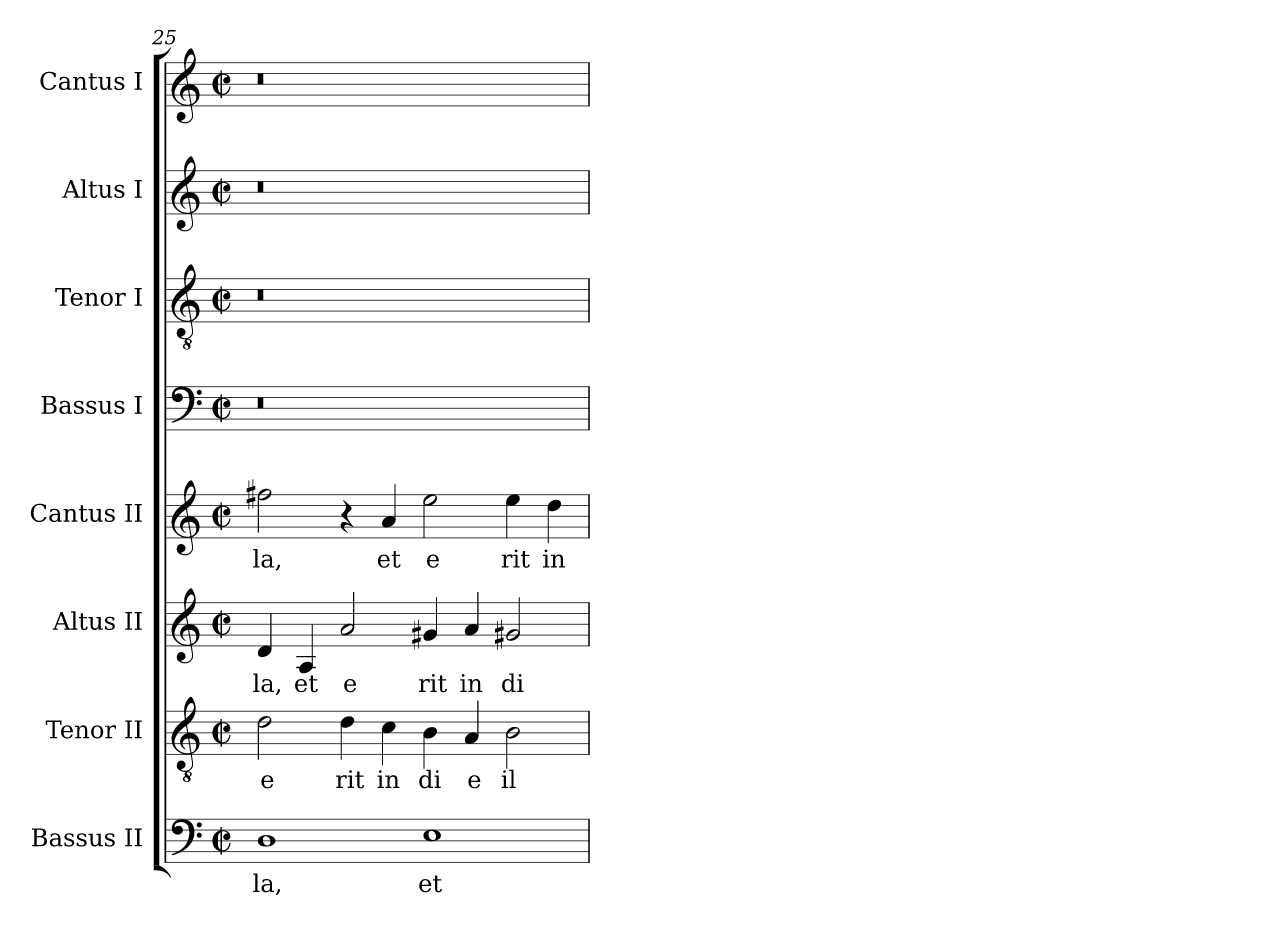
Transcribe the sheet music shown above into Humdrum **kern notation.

**kern	**text	**kern	**text	**kern	**text	**kern	**text	**kern	**kern	**kern	**kern
*part8	*part8	*part7	*part7	*part6	*part6	*part5	*part5	*part4	*part3	*part2	*part1
*staff8	*staff8	*staff7	*staff7	*staff6	*staff6	*staff5	*staff5	*staff4	*staff3	*staff2	*staff1
*I"Bassus II	*	*I"Tenor II	*	*I"Altus II	*	*I"Cantus II	*	*I"Bassus I	*I"Tenor I	*I"Altus I	*I"Cantus I
*clefF4	*	*clefGv2	*	*clefG2	*	*clefG2	*	*clefF4	*clefGv2	*clefG2	*clefG2
*M2/2	*	*M2/2	*	*M2/2	*	*M2/2	*	*M2/2	*M2/2	*M2/2	*M2/2
*met(c|)	*	*met(c|)	*	*met(c|)	*	*met(c|)	*	*met(c|)	*met(c|)	*met(c|)	*met(c|)
=25	=25	=25	=25	=25	=25	=25	=25	=25	=25	=25	=25
!	!LO:LY:b:cj	!	!LO:LY:b:cj	!	!LO:LY:b:cj	!	!LO:LY:b:cj	!	!	!	!
1D	-la,	2d\	e	4d/	la,	2ff#X\	la,	0r	0r	0r	0r
!	!	!	!	!	!LO:LY:b:cj	!	!	!	!	!	!
.	.	.	.	4A/	et	.	.	.	.	.	.
!	!	!	!LO:LY:b:cj	!	!LO:LY:b:cj	!	!	!	!	!	!
.	.	4d\	rit	2a/	e	4r	.	.	.	.	.
!	!	!	!LO:LY:b:cj	!	!	!	!LO:LY:b:cj	!	!	!	!
.	.	4c\	in	.	.	4a/	et	.	.	.	.
!	!LO:LY:b:cj	!	!LO:LY:b:cj	!	!LO:LY:b:cj	!	!LO:LY:b:cj	!	!	!	!
1E	et	4B\	di	4g#X/	rit	2ee\	e	.	.	.	.
!	!	!	!LO:LY:b:cj	!	!LO:LY:b:cj	!	!	!	!	!	!
.	.	4A/	e	4a/	in	.	.	.	.	.	.
!	!	!	!LO:LY:b:cj	!	!LO:LY:b:cj	!	!LO:LY:b:cj	!	!	!	!
.	.	2B\	il	2g#X/	di	4ee\	rit	.	.	.	.
!	!	!	!	!	!	!	!LO:LY:b:cj	!	!	!	!
.	.	.	.	.	.	4dd\	in	.	.	.	.
=	=	=	=	=	=	=	=	=	=	=	=
*-	*-	*-	*-	*-	*-	*-	*-	*-	*-	*-	*-
